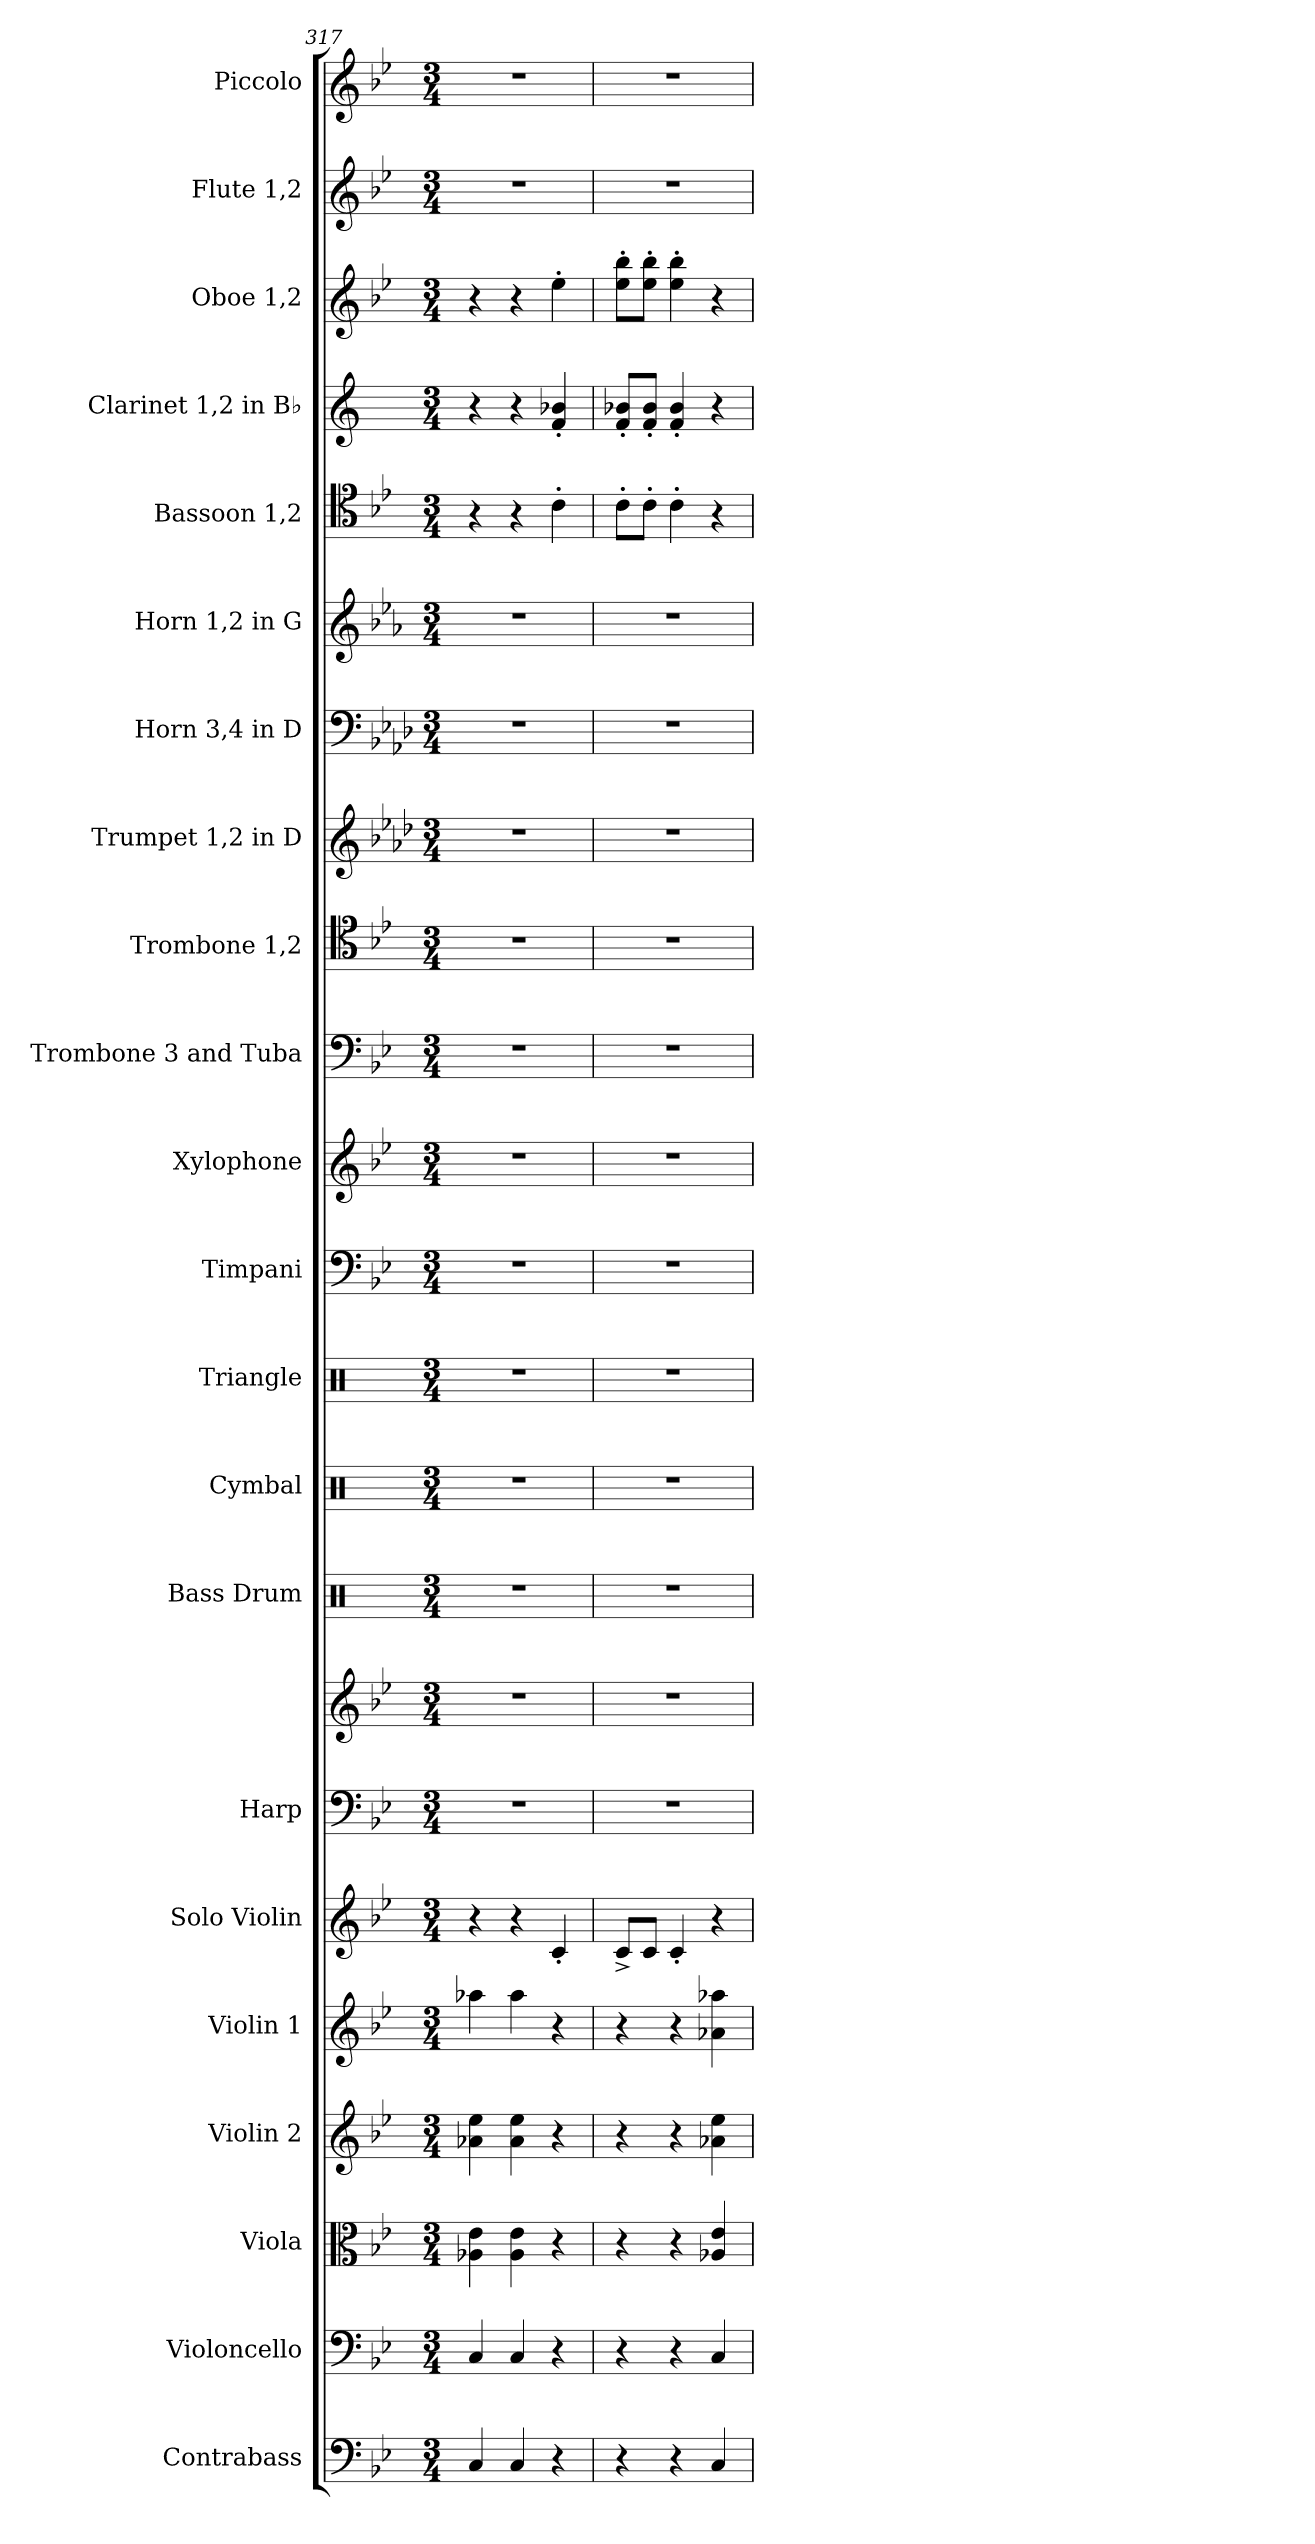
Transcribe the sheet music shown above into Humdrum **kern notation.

**kern	**kern	**kern	**kern	**kern	**kern	**kern	**kern	**kern	**kern	**kern	**kern	**kern	**kern	**kern	**kern	**kern	**kern	**kern	**kern	**kern	**kern	**kern
*part22	*part21	*part20	*part19	*part18	*part17	*part16	*part16	*part15	*part14	*part13	*part12	*part11	*part10	*part9	*part8	*part7	*part6	*part5	*part4	*part3	*part2	*part1
*staff23	*staff22	*staff21	*staff20	*staff19	*staff18	*staff17	*staff16	*staff15	*staff14	*staff13	*staff12	*staff11	*staff10	*staff9	*staff8	*staff7	*staff6	*staff5	*staff4	*staff3	*staff2	*staff1
*I"Contrabass	*I"Violoncello	*I"Viola	*I"Violin 2	*I"Violin 1	*I"Solo Violin	*I"Harp	*	*I"Bass Drum	*I"Cymbal	*I"Triangle	*I"Timpani	*I"Xylophone	*I"Trombone 3 and Tuba	*I"Trombone 1,2	*I"Trumpet 1,2 in D	*I"Horn 3,4 in D	*I"Horn 1,2 in G	*I"Bassoon 1,2	*I"Clarinet 1,2 in B♭	*I"Oboe 1,2	*I"Flute 1,2	*I"Piccolo
*I'Cb.	*I'Vc.	*I'Vla.	*I'Vln. 2	*I'Vln. 1	*I'Solo Vln.	*I'Hrp.	*	*I'B.D	*I'Cym.	*I'Trgl.	*I'Timp.	*I'Xyl.	*I'Tbn. 3 and Tba.	*I'Tbn. 1,2	*I'Tpt. 1,2 in D	*I'Hn. 3,4 in D	*I'Hn. 1,2 in G	*I'Bsn. 1,2	*I'Cl. 1,2 in B♭	*I'Ob. 1,2	*I'Fl. 1,2	*I'Picc.
*clefF4	*clefF4	*clefC3	*clefG2	*clefG2	*clefG2	*clefF4	*clefG2	*clefX	*clefX	*clefX	*clefF4	*clefG2	*clefF4	*clefC4	*clefG2	*clefF4	*clefG2	*clefC4	*clefG2	*clefG2	*clefG2	*clefG2
*ITrd7c12	*	*	*	*	*	*	*	*	*	*	*	*ITrd-7c-12	*	*	*ITrd-1c-2	*ITrd6c10	*ITrd3c5	*	*ITrd1c2	*	*	*ITrd-7c-12
*k[b-e-]	*k[b-e-]	*k[b-e-]	*k[b-e-]	*k[b-e-]	*k[b-e-]	*k[b-e-]	*k[b-e-]	*k[]	*k[]	*k[]	*k[b-e-]	*k[b-e-]	*k[b-e-]	*k[b-e-]	*k[b-e-]	*k[b-e-]	*k[b-e-]	*k[b-e-]	*k[b-e-]	*k[b-e-]	*k[b-e-]	*k[b-e-]
*M3/4	*M3/4	*M3/4	*M3/4	*M3/4	*M3/4	*M3/4	*M3/4	*M3/4	*M3/4	*M3/4	*M3/4	*M3/4	*M3/4	*M3/4	*M3/4	*M3/4	*M3/4	*M3/4	*M3/4	*M3/4	*M3/4	*M3/4
=317	=317	=317	=317	=317	=317	=317	=317	=317	=317	=317	=317	=317	=317	=317	=317	=317	=317	=317	=317	=317	=317	=317
4CC/	4C/	4A-X\ 4e-\	4a-X\ 4ee-\	4aa-X\	4r	2.r	2.r	2.r	2.r	2.r	2.r	2.r	2.r	2.r	2.r	2.r	2.r	4r	4r	4r	2.r	2.r
4CC/	4C/	4A-\ 4e-\	4a-\ 4ee-\	4aa-\	4r	.	.	.	.	.	.	.	.	.	.	.	.	4r	4r	4r	.	.
4r	4r	4r	4r	4r	4c'/	.	.	.	.	.	.	.	.	.	.	.	.	4c'\	4e-/' 4a-X/'	4ee-'\	.	.
=318	=318	=318	=318	=318	=318	=318	=318	=318	=318	=318	=318	=318	=318	=318	=318	=318	=318	=318	=318	=318	=318	=318
4r	4r	4r	4r	4r	8c^/L	2.r	2.r	2.r	2.r	2.r	2.r	2.r	2.r	2.r	2.r	2.r	2.r	8c'\L	8e-/' 8a-X/'L	8ee-\' 8bb-\'L	2.r	2.r
.	.	.	.	.	8c/J	.	.	.	.	.	.	.	.	.	.	.	.	8c'\J	8e-/' 8a-/'J	8ee-\' 8bb-\'J	.	.
4r	4r	4r	4r	4r	4c'/	.	.	.	.	.	.	.	.	.	.	.	.	4c'\	4e-/' 4a-/'	4ee-\' 4bb-\'	.	.
4CC/	4C/	4A-X/ 4e-/	4a-X\ 4ee-\	4a-X\ 4aa-X\	4r	.	.	.	.	.	.	.	.	.	.	.	.	4r	4r	4r	.	.
=	=	=	=	=	=	=	=	=	=	=	=	=	=	=	=	=	=	=	=	=	=	=
*-	*-	*-	*-	*-	*-	*-	*-	*-	*-	*-	*-	*-	*-	*-	*-	*-	*-	*-	*-	*-	*-	*-
